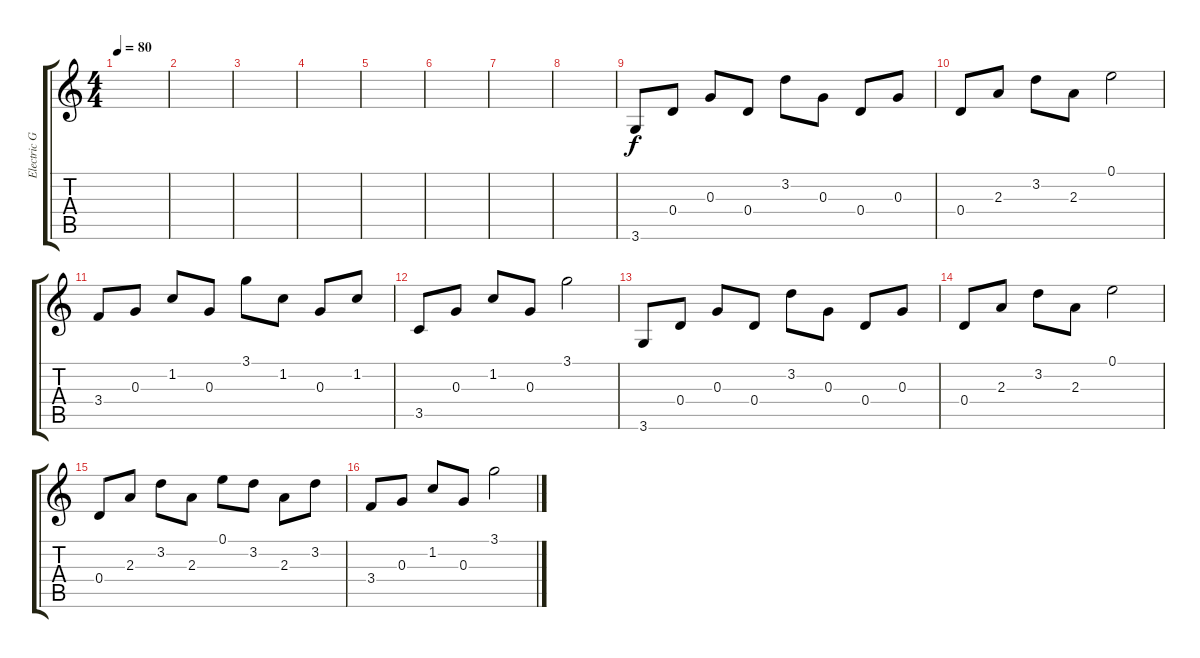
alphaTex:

\track ("Electric Guitar (slightly dirty)" "Electric G") {instrument electricguitarclean}
\staff {score tabs}
\tuning (E4 B3 G3 D3 A2 E2) {hide}
\ts (4 4)
\tempo 80
\clef g2
\ks c
|
|
|
|
|
|
|
|
3.6.8 0.4.8 0.3.8 0.4.8 3.2.8 0.3.8 0.4.8 0.3.8 |
0.4.8 2.3.8 3.2.8 2.3.8 0.1.2 |
3.4.8 0.3.8 1.2.8 0.3.8 3.1.8 1.2.8 0.3.8 1.2.8 |
3.5.8 0.3.8 1.2.8 0.3.8 3.1.2 |
3.6.8 0.4.8 0.3.8 0.4.8 3.2.8 0.3.8 0.4.8 0.3.8 |
0.4.8 2.3.8 3.2.8 2.3.8 0.1.2 |
0.4.8 2.3.8 3.2.8 2.3.8 0.1.8 3.2.8 2.3.8 3.2.8 |
3.4.8 0.3.8 1.2.8 0.3.8 3.1.2
